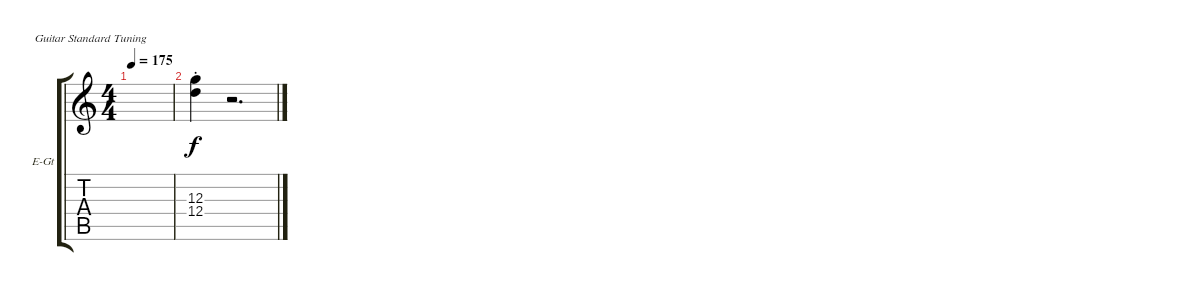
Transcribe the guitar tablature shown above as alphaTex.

\defaultSystemsLayout 4
\bracketExtendMode groupsimilarinstruments
\firstSystemTrackNameOrientation horizontal
\otherSystemsTrackNameOrientation horizontal
\track ("Turner" "E-Gt") {instrument electricguitarclean}
\staff {score tabs}
\tuning (E4 B3 G3 D3 A2 E2)
\ts (4 4)
\tempo 175
\clef g2
\ks c
|
(12.3{st} 12.4{st}).4 r.2{d}
